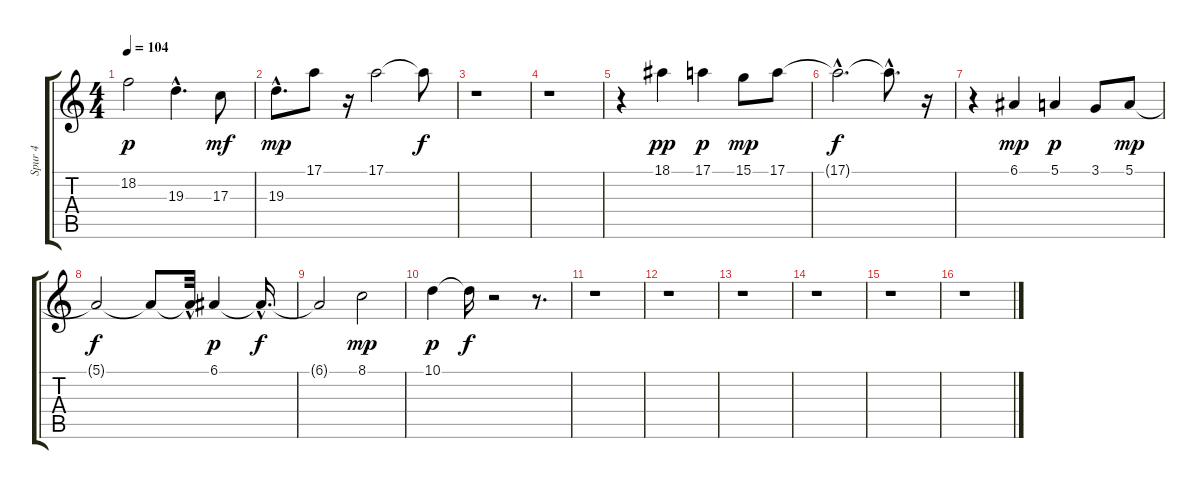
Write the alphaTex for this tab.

\track ("Spur 4" "Spur 4") {instrument pad1newage}
\staff {score tabs}
\tuning (E4 B3 G3 D3 A2 E2) {hide}
\ts (4 4)
\tempo 104
\clef g2
\ks c
18.2.2{dy p} 19.3{hac}.4{d} 17.3.8{dy mf} |
19.3{hac}.8{d dy mp} 17.1.8 r.16 17.1.2 17.1{t}.8{dy f} |
r.1 |
r.1 |
r.4 18.1.4{dy pp} 17.1.4{dy p} 15.1.8{dy mp} 17.1.8 |
17.1{hac t}.2{d dy f} 17.1{hac t}.8{d} r.16 |
r.4 6.1.4{dy mp} 5.1.4{dy p} 3.1.8 5.1.8{dy mp} |
5.1{t}.2{dy f} 5.1{t}.8 5.1{hac t}.32 6.1.4{dy p} 6.1{hac t}.16{d dy f} |
6.1{t}.2 8.1.2{dy mp} |
10.1.4{dy p} 10.1{t}.16{dy f} r.2 r.8{d} |
r.1 |
r.1 |
r.1 |
r.1 |
r.1 |
r.1
